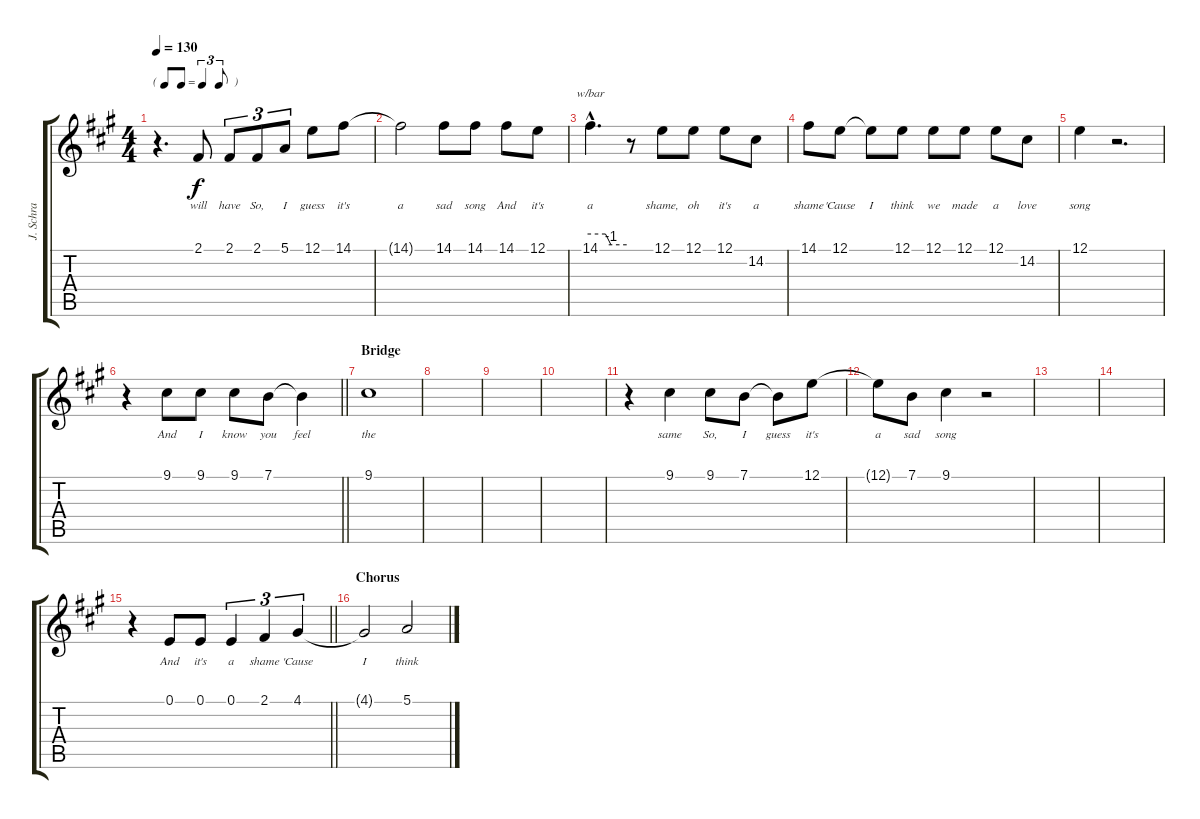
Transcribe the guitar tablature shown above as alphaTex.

\track ("J. Schra" "J. Schra") {instrument vibraphone}
\staff {score tabs}
\tuning (E4 B3 G3 D3 A2 E2) {hide}
\ts (4 4)
\tf triplet8th
\tempo 130
\clef g2
\ks a
r.4{d dy f} 2.1.8{lyrics (0 "will") lyrics (1 "") lyrics (2 "") lyrics (3 "") lyrics (4 "")} 2.1.8{tu (3 2) lyrics (0 "have") lyrics (1 "") lyrics (2 "") lyrics (3 "") lyrics (4 "")} 2.1.8{tu (3 2) lyrics (0 "So,") lyrics (1 "") lyrics (2 "") lyrics (3 "") lyrics (4 "")} 5.1.8{tu (3 2) lyrics (0 "I") lyrics (1 "") lyrics (2 "") lyrics (3 "") lyrics (4 "")} 12.1.8{lyrics (0 "guess") lyrics (1 "") lyrics (2 "") lyrics (3 "") lyrics (4 "")} 14.1.8{lyrics (0 "it's") lyrics (1 "") lyrics (2 "") lyrics (3 "") lyrics (4 "")} |
14.1{t}.2{lyrics (0 "a") lyrics (1 "") lyrics (2 "") lyrics (3 "") lyrics (4 "")} 14.1.8{lyrics (0 "sad") lyrics (1 "") lyrics (2 "") lyrics (3 "") lyrics (4 "")} 14.1.8{lyrics (0 "song") lyrics (1 "") lyrics (2 "") lyrics (3 "") lyrics (4 "")} 14.1.8{lyrics (0 "And") lyrics (1 "") lyrics (2 "") lyrics (3 "") lyrics (4 "")} 12.1.8{lyrics (0 "it's") lyrics (1 "") lyrics (2 "") lyrics (3 "") lyrics (4 "")} |
14.1{hac}.4{d tbe (custom default 0 0 25 0 34 -4 60 -4) lyrics (0 "a") lyrics (1 "") lyrics (2 "") lyrics (3 "") lyrics (4 "")} r.8 12.1.8{lyrics (0 "shame,") lyrics (1 "") lyrics (2 "") lyrics (3 "") lyrics (4 "")} 12.1.8{lyrics (0 "oh") lyrics (1 "") lyrics (2 "") lyrics (3 "") lyrics (4 "")} 12.1.8{lyrics (0 "it's") lyrics (1 "") lyrics (2 "") lyrics (3 "") lyrics (4 "")} 14.2.8{lyrics (0 "a") lyrics (1 "") lyrics (2 "") lyrics (3 "") lyrics (4 "")} |
14.1.8{lyrics (0 "shame") lyrics (1 "") lyrics (2 "") lyrics (3 "") lyrics (4 "")} 12.1.8{lyrics (0 "'Cause") lyrics (1 "") lyrics (2 "") lyrics (3 "") lyrics (4 "")} 12.1{t}.8{lyrics (0 "I") lyrics (1 "") lyrics (2 "") lyrics (3 "") lyrics (4 "")} 12.1.8{lyrics (0 "think") lyrics (1 "") lyrics (2 "") lyrics (3 "") lyrics (4 "")} 12.1.8{lyrics (0 "we") lyrics (1 "") lyrics (2 "") lyrics (3 "") lyrics (4 "")} 12.1.8{lyrics (0 "made") lyrics (1 "") lyrics (2 "") lyrics (3 "") lyrics (4 "")} 12.1.8{lyrics (0 "a") lyrics (1 "") lyrics (2 "") lyrics (3 "") lyrics (4 "")} 14.2.8{lyrics (0 "love") lyrics (1 "") lyrics (2 "") lyrics (3 "") lyrics (4 "")} |
12.1.4{lyrics (0 "song") lyrics (1 "") lyrics (2 "") lyrics (3 "") lyrics (4 "")} r.2{d} |
\barLineRight lightlight
r.4 9.1.8{lyrics (0 "And") lyrics (1 "") lyrics (2 "") lyrics (3 "") lyrics (4 "")} 9.1.8{lyrics (0 "I") lyrics (1 "") lyrics (2 "") lyrics (3 "") lyrics (4 "")} 9.1.8{lyrics (0 "know") lyrics (1 "") lyrics (2 "") lyrics (3 "") lyrics (4 "")} 7.1.8{lyrics (0 "you") lyrics (1 "") lyrics (2 "") lyrics (3 "") lyrics (4 "")} 7.1{t}.4{lyrics (0 "feel") lyrics (1 "") lyrics (2 "") lyrics (3 "") lyrics (4 "")} |
\section ("" "Bridge")
9.1.1{lyrics (0 "the") lyrics (1 "") lyrics (2 "") lyrics (3 "") lyrics (4 "")} |
|
|
|
r.4 9.1.4{lyrics (0 "same") lyrics (1 "") lyrics (2 "") lyrics (3 "") lyrics (4 "")} 9.1.8{lyrics (0 "So,") lyrics (1 "") lyrics (2 "") lyrics (3 "") lyrics (4 "")} 7.1.8{lyrics (0 "I") lyrics (1 "") lyrics (2 "") lyrics (3 "") lyrics (4 "")} 7.1{t}.8{lyrics (0 "guess") lyrics (1 "") lyrics (2 "") lyrics (3 "") lyrics (4 "")} 12.1.8{lyrics (0 "it's") lyrics (1 "") lyrics (2 "") lyrics (3 "") lyrics (4 "")} |
12.1{t}.8{lyrics (0 "a") lyrics (1 "") lyrics (2 "") lyrics (3 "") lyrics (4 "")} 7.1.8{lyrics (0 "sad") lyrics (1 "") lyrics (2 "") lyrics (3 "") lyrics (4 "")} 9.1.4{lyrics (0 "song") lyrics (1 "") lyrics (2 "") lyrics (3 "") lyrics (4 "")} r.2 |
|
|
\barLineRight lightlight
r.4 0.1.8{lyrics (0 "And") lyrics (1 "") lyrics (2 "") lyrics (3 "") lyrics (4 "")} 0.1.8{lyrics (0 "it's") lyrics (1 "") lyrics (2 "") lyrics (3 "") lyrics (4 "")} 0.1.4{tu (3 2) lyrics (0 "a") lyrics (1 "") lyrics (2 "") lyrics (3 "") lyrics (4 "")} 2.1.4{tu (3 2) lyrics (0 "shame") lyrics (1 "") lyrics (2 "") lyrics (3 "") lyrics (4 "")} 4.1.4{tu (3 2) lyrics (0 "'Cause") lyrics (1 "") lyrics (2 "") lyrics (3 "") lyrics (4 "")} |
\section ("" "Chorus")
4.1{t}.2{lyrics (0 "I") lyrics (1 "") lyrics (2 "") lyrics (3 "") lyrics (4 "")} 5.1.2{lyrics (0 "think") lyrics (1 "") lyrics (2 "") lyrics (3 "") lyrics (4 "")}
